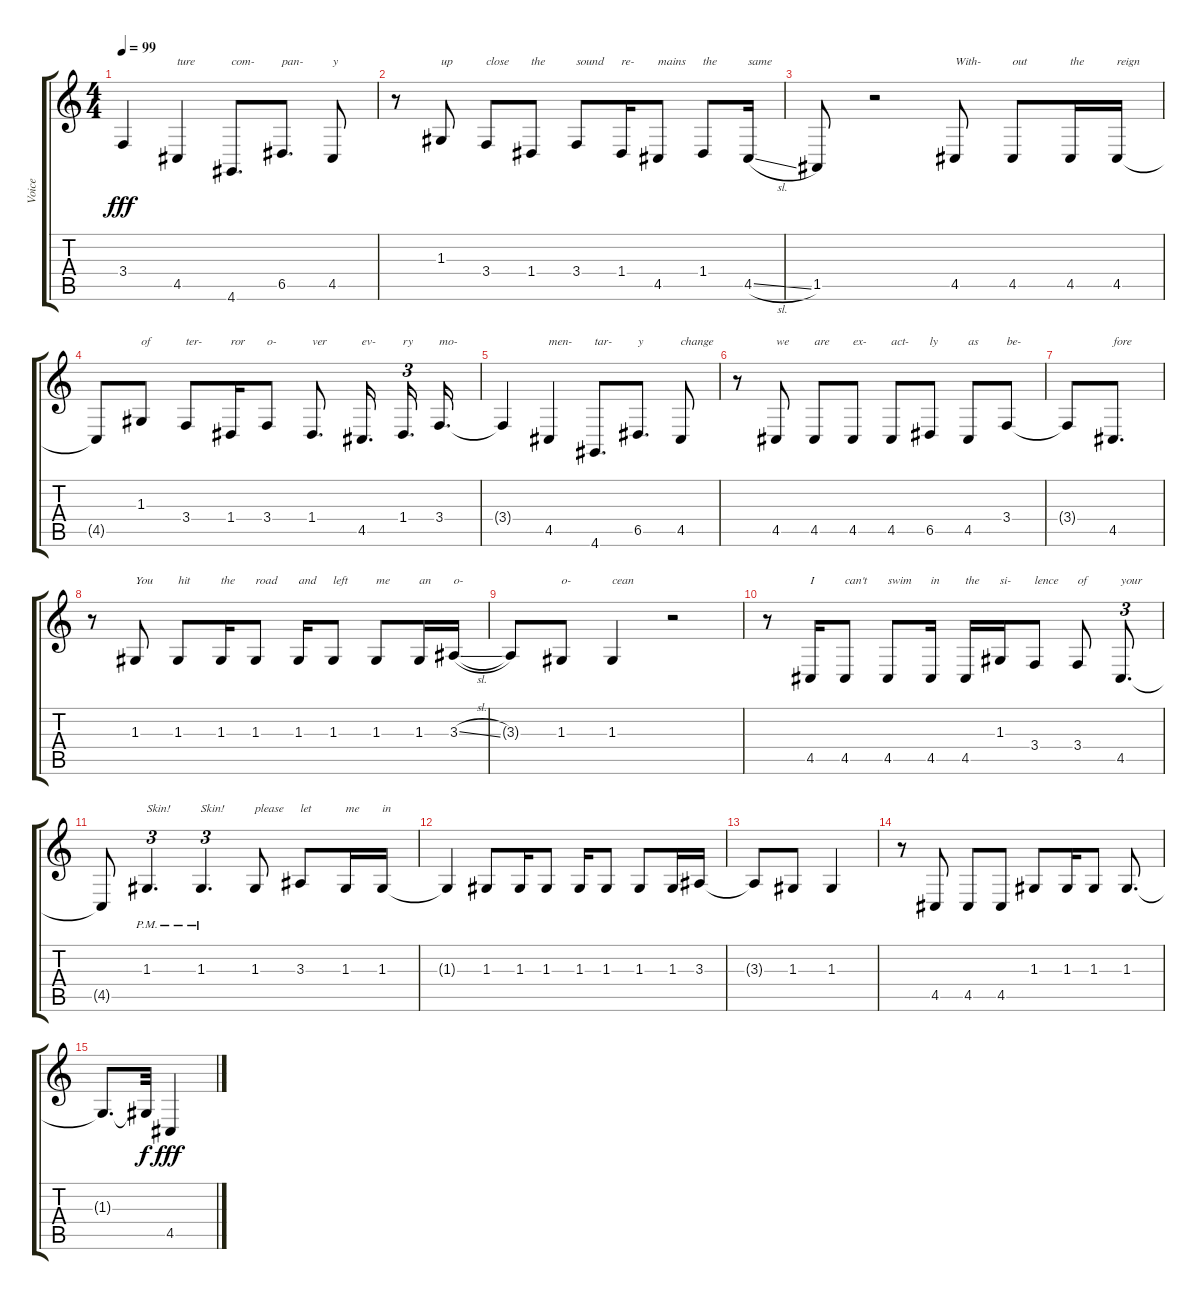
\track ("Voice" "Voice") {instrument lead1square}
\staff {score tabs}
\tuning (E4 B3 G3 D3 A2 E2) {hide}
\ts (4 4)
\tempo 99
\clef g2
\ks c
3.4{t}.4{dy fff} 4.5.4{txt "ture"} 4.6.8{d txt "com-"} 6.5.8{d txt "pan-"} 4.5.8{txt "y"} |
r.8 1.3.8{txt "up"} 3.4.8{txt "close"} 1.4.8{txt "the "} 3.4.8{txt "sound"} 1.4.16{txt "re-"} 4.5.8{txt "mains"} 1.4.8{txt "the"} 4.5{sl}.16{txt "same"} |
1.5.8 r.2 4.5.8{txt "With-"} 4.5.8{txt "out"} 4.5.16{txt "the"} 4.5.16{txt "reign"} |
4.5{t}.8 1.3.8{txt "of"} 3.4.8{txt "ter-"} 1.4.16{txt "ror"} 3.4.8{txt "o-"} 1.4.8{d txt "ver"} 4.5.16{d txt "ev-" beam splitsecondary} 1.4.16{d tu (3 2) txt "ry"} 3.4.16{d txt "mo-"} |
3.4{t}.4 4.5.4{txt "men-"} 4.6.8{d txt "tar-"} 6.5.8{d txt "y"} 4.5.8{txt "change"} |
r.8 4.5.8{txt "we"} 4.5.8{txt "are"} 4.5.8{txt "ex-"} 4.5.8{txt "act-"} 6.5.8{txt "ly"} 4.5.8{txt "as"} 3.4.8{txt "be-"} |
3.4{t}.8 4.5.8{d txt "fore"} |
r.8{volume 16 balance 8} 1.3.8{txt "You"} 1.3.8{txt "hit"} 1.3.16{txt "the"} 1.3.8{txt "road"} 1.3.16{txt "and"} 1.3.8{txt "left"} 1.3.8{txt "me"} 1.3.16{txt "an"} 3.3{sl}.16{txt "o-"} |
3.3{t}.8 1.3.8{txt "o-"} 1.3.4{txt "cean"} r.2 |
r.8 4.5.16{txt "I "} 4.5.8{txt "can't"} 4.5.8{txt "swim"} 4.5.16{txt "in"} 4.5.16{txt "the"} 1.3.16{txt "si-"} 3.4.8{txt "lence"} 3.4.8{txt "of"} 4.5.8{d tu (3 2) txt "your"} |
4.5{t}.8 1.3{pm}.4{d tu (3 2) txt "Skin!"} 1.3{pm}.4{d tu (3 2) txt "Skin!"} 1.3.8{txt "please"} 3.3.8{txt "let"} 1.3.16{txt "me"} 1.3.16{txt "in"} |
1.3{t}.4 1.3.8 1.3.16 1.3.8 1.3.16 1.3.8 1.3.8 1.3.16 3.3.16 |
3.3{t}.8 1.3.8 1.3.4 |
r.8 4.5.8 4.5.8 4.5.8 1.3.8 1.3.16 1.3.8 1.3.8{d} |
1.3{t}.8{d} 1.3{t}.32{dy f} 4.5.4{dy fff}
